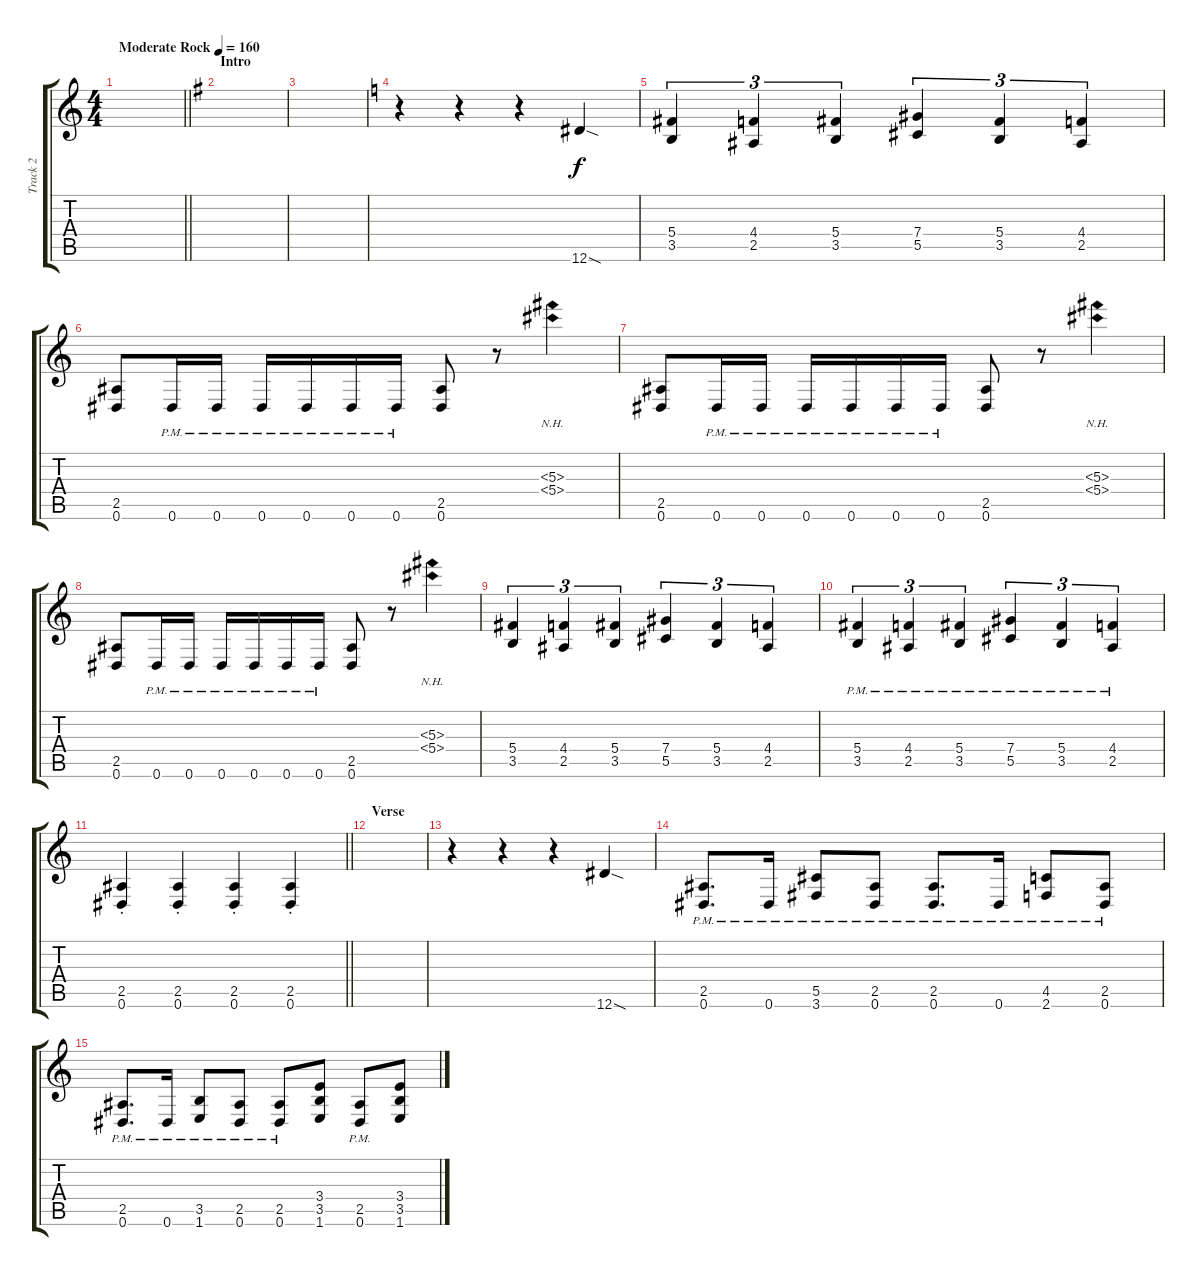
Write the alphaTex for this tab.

\track ("Track 2" "Track 2") {instrument distortionguitar}
\staff {score tabs}
\tuning (Eb4 Bb3 Gb3 Db3 Ab2 Eb2) {hide}
\ts (4 4)
\tempo (160 "Moderate Rock")
\clef g2
\barLineRight lightlight
\ks c
|
\section ("" "Intro")
\ks g
|
|
\ks c
r.4 r.4 r.4 12.6{sod}.4 |
(5.4 3.5).4{tu (3 2)} (4.4 2.5).4{tu (3 2)} (5.4 3.5).4{tu (3 2)} (7.4 5.5).4{tu (3 2)} (5.4 3.5).4{tu (3 2)} (4.4 2.5).4{tu (3 2)} |
(2.5 0.6).8 0.6{pm}.16 0.6{pm}.16 0.6{pm}.16 0.6{pm}.16 0.6{pm}.16 0.6{pm}.16 (2.5 0.6).8 r.8 (5.3{nh} 5.4{nh}).4 |
(2.5 0.6).8 0.6{pm}.16 0.6{pm}.16 0.6{pm}.16 0.6{pm}.16 0.6{pm}.16 0.6{pm}.16 (2.5 0.6).8 r.8 (5.3{nh} 5.4{nh}).4 |
(2.5 0.6).8 0.6{pm}.16 0.6{pm}.16 0.6{pm}.16 0.6{pm}.16 0.6{pm}.16 0.6{pm}.16 (2.5 0.6).8 r.8 (5.3{nh} 5.4{nh}).4 |
(5.4 3.5).4{tu (3 2)} (4.4 2.5).4{tu (3 2)} (5.4 3.5).4{tu (3 2)} (7.4 5.5).4{tu (3 2)} (5.4 3.5).4{tu (3 2)} (4.4 2.5).4{tu (3 2)} |
(5.4{pm} 3.5{pm}).4{tu (3 2)} (4.4{pm} 2.5{pm}).4{tu (3 2)} (5.4{pm} 3.5{pm}).4{tu (3 2)} (7.4{pm} 5.5{pm}).4{tu (3 2)} (5.4{pm} 3.5{pm}).4{tu (3 2)} (4.4{pm} 2.5{pm}).4{tu (3 2)} |
\barLineRight lightlight
(2.5{st} 0.6{st}).4 (2.5{st} 0.6{st}).4 (2.5{st} 0.6{st}).4 (2.5{st} 0.6{st}).4 |
\section ("" "Verse")
|
r.4 r.4 r.4 12.6{sod}.4 |
(2.5{pm} 0.6{pm}).8{d} 0.6{pm}.16 (5.5{pm} 3.6{pm}).8 (2.5{pm} 0.6{pm}).8 (2.5{pm} 0.6{pm}).8{d} 0.6{pm}.16 (4.5{pm} 2.6{pm}).8 (2.5{pm} 0.6{pm}).8 |
(2.5{pm} 0.6{pm}).8{d} 0.6{pm}.16 (3.5{pm} 1.6{pm}).8 (2.5{pm} 0.6{pm}).8 (2.5{pm} 0.6{pm}).8 (3.4 3.5 1.6).8 (2.5{pm} 0.6{pm}).8 (3.4 3.5 1.6).8
